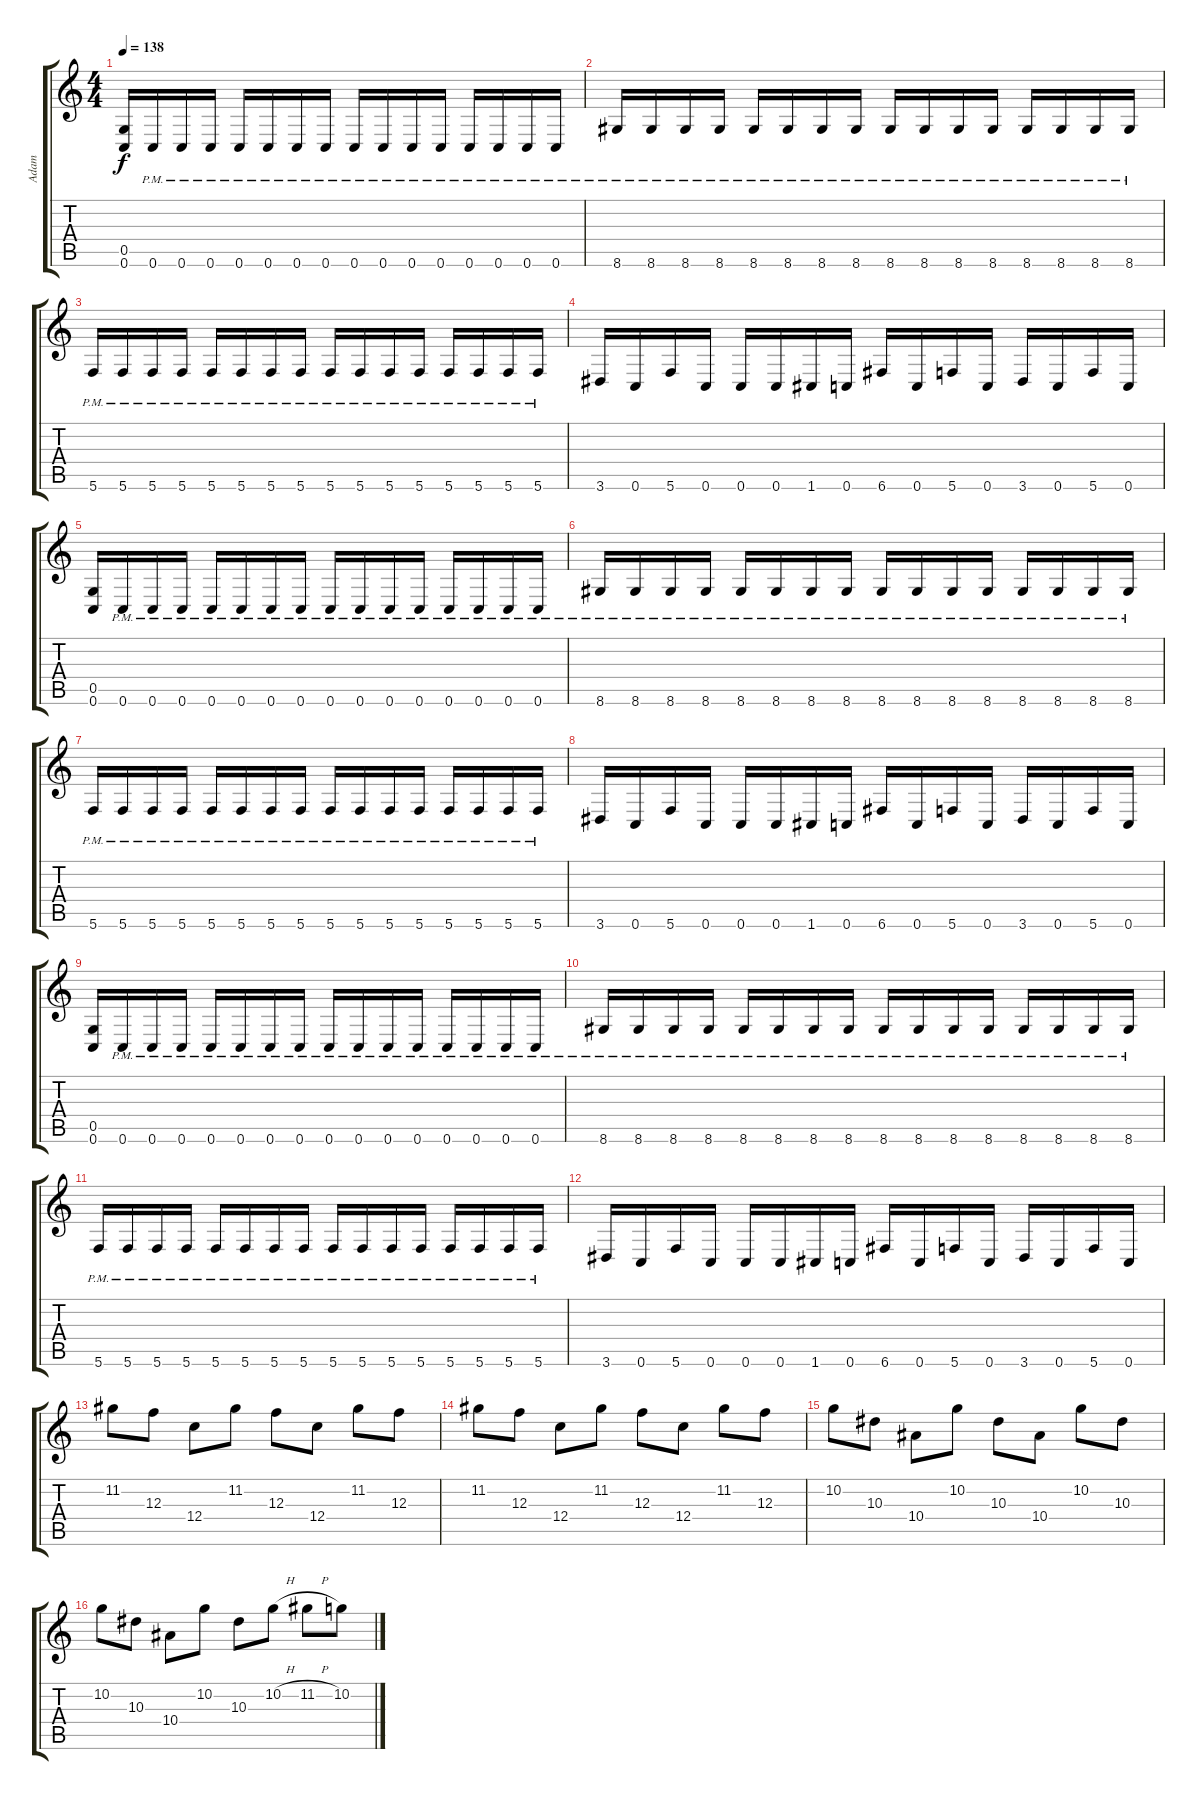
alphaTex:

\track ("Adam" "Adam") {instrument distortionguitar}
\staff {score tabs}
\tuning (D4 A3 F3 C3 G2 C2) {hide}
\ts (4 4)
\tempo 138
\clef g2
\ks c
(0.5 0.6).16{dy f} 0.6{pm}.16 0.6{pm}.16 0.6{pm}.16 0.6{pm}.16 0.6{pm}.16 0.6{pm}.16 0.6{pm}.16 0.6{pm}.16 0.6{pm}.16 0.6{pm}.16 0.6{pm}.16 0.6{pm}.16 0.6{pm}.16 0.6{pm}.16 0.6{pm}.16 |
8.6{pm}.16 8.6{pm}.16 8.6{pm}.16 8.6{pm}.16 8.6{pm}.16 8.6{pm}.16 8.6{pm}.16 8.6{pm}.16 8.6{pm}.16 8.6{pm}.16 8.6{pm}.16 8.6{pm}.16 8.6{pm}.16 8.6{pm}.16 8.6{pm}.16 8.6{pm}.16 |
5.6{pm}.16 5.6{pm}.16 5.6{pm}.16 5.6{pm}.16 5.6{pm}.16 5.6{pm}.16 5.6{pm}.16 5.6{pm}.16 5.6{pm}.16 5.6{pm}.16 5.6{pm}.16 5.6{pm}.16 5.6{pm}.16 5.6{pm}.16 5.6{pm}.16 5.6{pm}.16 |
3.6.16 0.6.16 5.6.16 0.6.16 0.6.16 0.6.16 1.6.16 0.6.16 6.6.16 0.6.16 5.6.16 0.6.16 3.6.16 0.6.16 5.6.16 0.6.16 |
(0.5 0.6).16 0.6{pm}.16 0.6{pm}.16 0.6{pm}.16 0.6{pm}.16 0.6{pm}.16 0.6{pm}.16 0.6{pm}.16 0.6{pm}.16 0.6{pm}.16 0.6{pm}.16 0.6{pm}.16 0.6{pm}.16 0.6{pm}.16 0.6{pm}.16 0.6{pm}.16 |
8.6{pm}.16 8.6{pm}.16 8.6{pm}.16 8.6{pm}.16 8.6{pm}.16 8.6{pm}.16 8.6{pm}.16 8.6{pm}.16 8.6{pm}.16 8.6{pm}.16 8.6{pm}.16 8.6{pm}.16 8.6{pm}.16 8.6{pm}.16 8.6{pm}.16 8.6{pm}.16 |
5.6{pm}.16 5.6{pm}.16 5.6{pm}.16 5.6{pm}.16 5.6{pm}.16 5.6{pm}.16 5.6{pm}.16 5.6{pm}.16 5.6{pm}.16 5.6{pm}.16 5.6{pm}.16 5.6{pm}.16 5.6{pm}.16 5.6{pm}.16 5.6{pm}.16 5.6{pm}.16 |
3.6.16 0.6.16 5.6.16 0.6.16 0.6.16 0.6.16 1.6.16 0.6.16 6.6.16 0.6.16 5.6.16 0.6.16 3.6.16 0.6.16 5.6.16 0.6.16 |
(0.5 0.6).16 0.6{pm}.16 0.6{pm}.16 0.6{pm}.16 0.6{pm}.16 0.6{pm}.16 0.6{pm}.16 0.6{pm}.16 0.6{pm}.16 0.6{pm}.16 0.6{pm}.16 0.6{pm}.16 0.6{pm}.16 0.6{pm}.16 0.6{pm}.16 0.6{pm}.16 |
8.6{pm}.16 8.6{pm}.16 8.6{pm}.16 8.6{pm}.16 8.6{pm}.16 8.6{pm}.16 8.6{pm}.16 8.6{pm}.16 8.6{pm}.16 8.6{pm}.16 8.6{pm}.16 8.6{pm}.16 8.6{pm}.16 8.6{pm}.16 8.6{pm}.16 8.6{pm}.16 |
5.6{pm}.16 5.6{pm}.16 5.6{pm}.16 5.6{pm}.16 5.6{pm}.16 5.6{pm}.16 5.6{pm}.16 5.6{pm}.16 5.6{pm}.16 5.6{pm}.16 5.6{pm}.16 5.6{pm}.16 5.6{pm}.16 5.6{pm}.16 5.6{pm}.16 5.6{pm}.16 |
3.6.16 0.6.16 5.6.16 0.6.16 0.6.16 0.6.16 1.6.16 0.6.16 6.6.16 0.6.16 5.6.16 0.6.16 3.6.16 0.6.16 5.6.16 0.6.16 |
11.2.8 12.3.8 12.4.8 11.2.8 12.3.8 12.4.8 11.2.8 12.3.8 |
11.2.8 12.3.8 12.4.8 11.2.8 12.3.8 12.4.8 11.2.8 12.3.8 |
10.2.8 10.3.8 10.4.8 10.2.8 10.3.8 10.4.8 10.2.8 10.3.8 |
10.2.8 10.3.8 10.4.8 10.2.8 10.3.8 10.2{h}.8 11.2{h}.8 10.2.8
